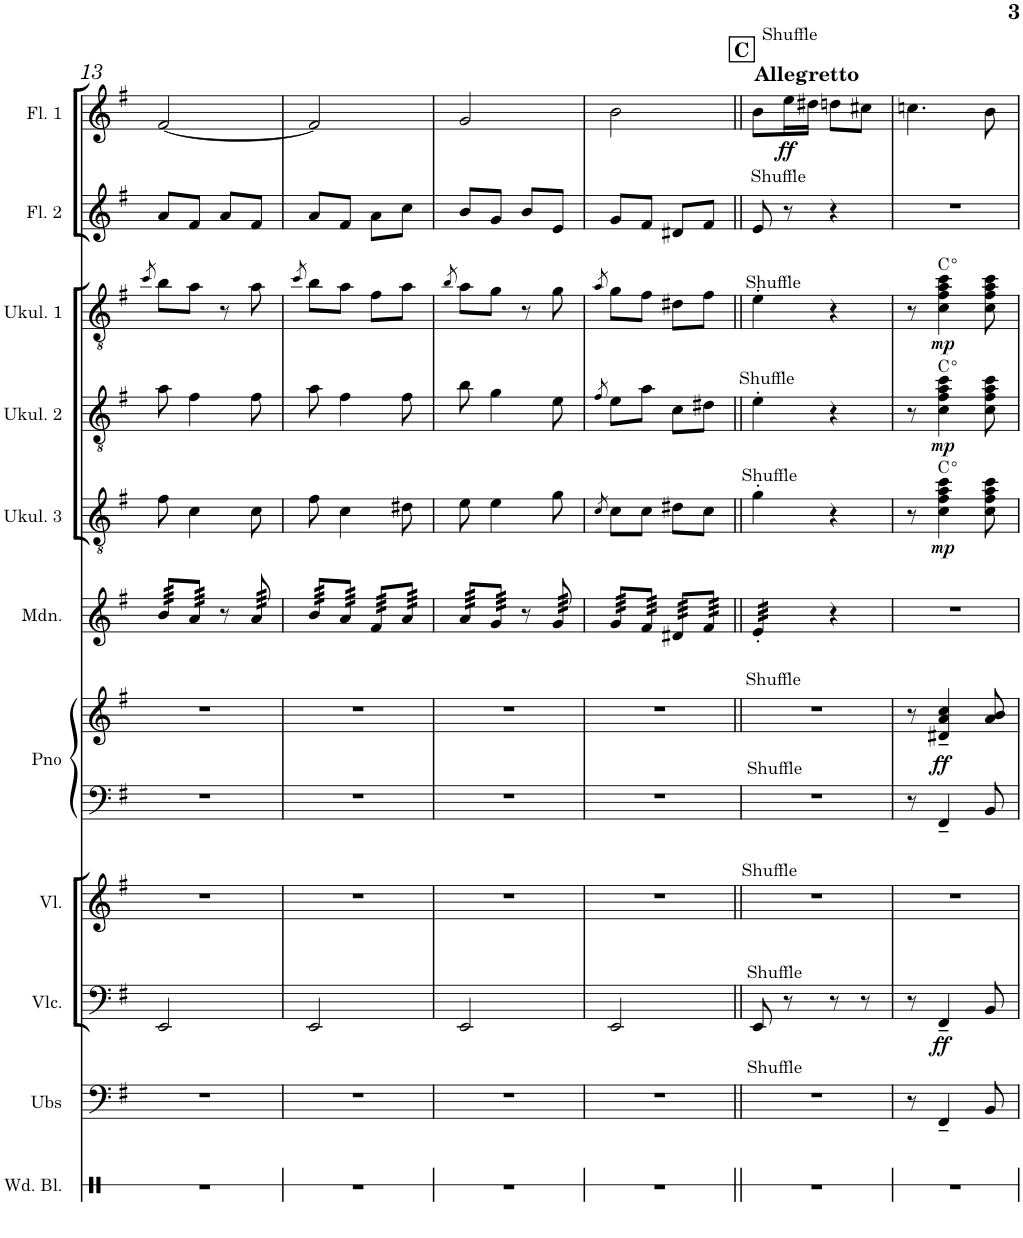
**kern	**kern	**kern	**dynam	**kern	**kern	**kern	**dynam	**kern	**kern	**dynam	**harte	**kern	**dynam	**harte	**kern	**dynam	**harte	**kern	**kern	**dynam
*part11	*part10	*part9	*part9	*part8	*part7	*part7	*part7	*part6	*part5	*part5	*part5	*part4	*part4	*part4	*part3	*part3	*part3	*part2	*part1	*part1
*staff12	*staff11	*staff10	*staff10	*staff9	*staff8	*staff7	*staff7/8	*staff6	*staff5	*staff5	*	*staff4	*staff4	*	*staff3	*staff3	*	*staff2	*staff1	*staff1
*I"Wood Blocks	*I"UkuBass	*I"Violoncelle	*	*I"Violon	*I"Piano	*	*	*I"Mandoline	*I"Ukulélé 3	*	*	*I"Ukulélé 2	*	*	*I"Ukulélé 1	*	*	*I"Flûte 2	*I"Flûte 1	*
*I'Wd. Bl.	*I'Ubs	*I'Vlc.	*	*I'Vl.	*I'Pno	*	*	*I'Mdn.	*I'Ukul. 3	*	*	*I'Ukul. 2	*	*	*I'Ukul. 1	*	*	*I'Fl. 2	*I'Fl. 1	*
!!LO:PB:g=z
*clefX	*clefF4	*clefF4	*	*clefG2	*clefF4	*clefG2	*	*clefG2	*clefGv2	*	*	*clefGv2	*	*	*clefGv2	*	*	*clefG2	*clefG2	*
*	*Trd7c12	*	*	*	*	*	*	*	*	*	*	*	*	*	*	*	*	*	*	*
*k[]	*k[f#]	*k[f#]	*	*k[f#]	*k[f#]	*k[f#]	*	*k[f#]	*k[f#]	*	*	*k[f#]	*	*	*k[f#]	*	*	*k[f#]	*k[f#]	*
*	*e:	*e:	*	*e:	*e:	*e:	*	*e:	*e:	*	*	*e:	*	*	*e:	*	*	*e:	*e:	*
*M2/4	*M2/4	*M2/4	*	*M2/4	*M2/4	*M2/4	*	*M2/4	*M2/4	*	*	*M2/4	*	*	*M2/4	*	*	*M2/4	*M2/4	*
=13	=13	=13	=13	=13	=13	=13	=13	=13	=13	=13	=13	=13	=13	=13	=13	=13	=13	=13	=13	=13
.	.	.	.	.	.	.	.	.	.	.	.	.	.	.	8qcc/	.	.	.	.	.
*	*	*	*	*	*	*	*	*tremolo	*	*	*	*	*	*	*	*	*	*	*	*
2r	2r	2EE/	.	2r	2r	2r	.	64b/LLLL	8f#\	.	.	8a\	.	.	8b\L	.	.	8a/L	[2f#/	.
.	.	.	.	.	.	.	.	64b/	.	.	.	.	.	.	.	.	.	.	.	.
.	.	.	.	.	.	.	.	64b/	.	.	.	.	.	.	.	.	.	.	.	.
.	.	.	.	.	.	.	.	64b/	.	.	.	.	.	.	.	.	.	.	.	.
.	.	.	.	.	.	.	.	64b/	.	.	.	.	.	.	.	.	.	.	.	.
.	.	.	.	.	.	.	.	64b/	.	.	.	.	.	.	.	.	.	.	.	.
.	.	.	.	.	.	.	.	64b/	.	.	.	.	.	.	.	.	.	.	.	.
.	.	.	.	.	.	.	.	64b/	.	.	.	.	.	.	.	.	.	.	.	.
.	.	.	.	.	.	.	.	64a/	4c\	.	.	4f#\	.	.	8a\J	.	.	8f#/J	.	.
.	.	.	.	.	.	.	.	64a/	.	.	.	.	.	.	.	.	.	.	.	.
.	.	.	.	.	.	.	.	64a/	.	.	.	.	.	.	.	.	.	.	.	.
.	.	.	.	.	.	.	.	64a/	.	.	.	.	.	.	.	.	.	.	.	.
.	.	.	.	.	.	.	.	64a/	.	.	.	.	.	.	.	.	.	.	.	.
.	.	.	.	.	.	.	.	64a/	.	.	.	.	.	.	.	.	.	.	.	.
.	.	.	.	.	.	.	.	64a/	.	.	.	.	.	.	.	.	.	.	.	.
.	.	.	.	.	.	.	.	64a/JJJJ	.	.	.	.	.	.	.	.	.	.	.	.
.	.	.	.	.	.	.	.	8r	.	.	.	.	.	.	8r	.	.	8a/L	.	.
.	.	.	.	.	.	.	.	64a/	8c\	.	.	8f#\	.	.	8a\	.	.	8f#/J	.	.
.	.	.	.	.	.	.	.	64a/	.	.	.	.	.	.	.	.	.	.	.	.
.	.	.	.	.	.	.	.	64a/	.	.	.	.	.	.	.	.	.	.	.	.
.	.	.	.	.	.	.	.	64a/	.	.	.	.	.	.	.	.	.	.	.	.
.	.	.	.	.	.	.	.	64a/	.	.	.	.	.	.	.	.	.	.	.	.
.	.	.	.	.	.	.	.	64a/	.	.	.	.	.	.	.	.	.	.	.	.
.	.	.	.	.	.	.	.	64a/	.	.	.	.	.	.	.	.	.	.	.	.
.	.	.	.	.	.	.	.	64a/	.	.	.	.	.	.	.	.	.	.	.	.
=14	=14	=14	=14	=14	=14	=14	=14	=14	=14	=14	=14	=14	=14	=14	=14	=14	=14	=14	=14	=14
.	.	.	.	.	.	.	.	.	.	.	.	.	.	.	8qcc/	.	.	.	.	.
2r	2r	2EE/	.	2r	2r	2r	.	64b/LLLL	8f#\	.	.	8a\	.	.	8b\L	.	.	8a/L	2f#/]	.
.	.	.	.	.	.	.	.	64b/	.	.	.	.	.	.	.	.	.	.	.	.
.	.	.	.	.	.	.	.	64b/	.	.	.	.	.	.	.	.	.	.	.	.
.	.	.	.	.	.	.	.	64b/	.	.	.	.	.	.	.	.	.	.	.	.
.	.	.	.	.	.	.	.	64b/	.	.	.	.	.	.	.	.	.	.	.	.
.	.	.	.	.	.	.	.	64b/	.	.	.	.	.	.	.	.	.	.	.	.
.	.	.	.	.	.	.	.	64b/	.	.	.	.	.	.	.	.	.	.	.	.
.	.	.	.	.	.	.	.	64b/	.	.	.	.	.	.	.	.	.	.	.	.
.	.	.	.	.	.	.	.	64a/	4c\	.	.	4f#\	.	.	8a\J	.	.	8f#/J	.	.
.	.	.	.	.	.	.	.	64a/	.	.	.	.	.	.	.	.	.	.	.	.
.	.	.	.	.	.	.	.	64a/	.	.	.	.	.	.	.	.	.	.	.	.
.	.	.	.	.	.	.	.	64a/	.	.	.	.	.	.	.	.	.	.	.	.
.	.	.	.	.	.	.	.	64a/	.	.	.	.	.	.	.	.	.	.	.	.
.	.	.	.	.	.	.	.	64a/	.	.	.	.	.	.	.	.	.	.	.	.
.	.	.	.	.	.	.	.	64a/	.	.	.	.	.	.	.	.	.	.	.	.
.	.	.	.	.	.	.	.	64a/JJJJ	.	.	.	.	.	.	.	.	.	.	.	.
.	.	.	.	.	.	.	.	64f#/LLLL	.	.	.	.	.	.	8f#\L	.	.	8a\L	.	.
.	.	.	.	.	.	.	.	64f#/	.	.	.	.	.	.	.	.	.	.	.	.
.	.	.	.	.	.	.	.	64f#/	.	.	.	.	.	.	.	.	.	.	.	.
.	.	.	.	.	.	.	.	64f#/	.	.	.	.	.	.	.	.	.	.	.	.
.	.	.	.	.	.	.	.	64f#/	.	.	.	.	.	.	.	.	.	.	.	.
.	.	.	.	.	.	.	.	64f#/	.	.	.	.	.	.	.	.	.	.	.	.
.	.	.	.	.	.	.	.	64f#/	.	.	.	.	.	.	.	.	.	.	.	.
.	.	.	.	.	.	.	.	64f#/	.	.	.	.	.	.	.	.	.	.	.	.
.	.	.	.	.	.	.	.	64a/	8d#X\	.	.	8f#\	.	.	8a\J	.	.	8cc\J	.	.
.	.	.	.	.	.	.	.	64a/	.	.	.	.	.	.	.	.	.	.	.	.
.	.	.	.	.	.	.	.	64a/	.	.	.	.	.	.	.	.	.	.	.	.
.	.	.	.	.	.	.	.	64a/	.	.	.	.	.	.	.	.	.	.	.	.
.	.	.	.	.	.	.	.	64a/	.	.	.	.	.	.	.	.	.	.	.	.
.	.	.	.	.	.	.	.	64a/	.	.	.	.	.	.	.	.	.	.	.	.
.	.	.	.	.	.	.	.	64a/	.	.	.	.	.	.	.	.	.	.	.	.
.	.	.	.	.	.	.	.	64a/JJJJ	.	.	.	.	.	.	.	.	.	.	.	.
=15	=15	=15	=15	=15	=15	=15	=15	=15	=15	=15	=15	=15	=15	=15	=15	=15	=15	=15	=15	=15
.	.	.	.	.	.	.	.	.	.	.	.	.	.	.	8qb/	.	.	.	.	.
2r	2r	2EE/	.	2r	2r	2r	.	64a/LLLL	8e\	.	.	8b\	.	.	8a\L	.	.	8b/L	2g/	.
.	.	.	.	.	.	.	.	64a/	.	.	.	.	.	.	.	.	.	.	.	.
.	.	.	.	.	.	.	.	64a/	.	.	.	.	.	.	.	.	.	.	.	.
.	.	.	.	.	.	.	.	64a/	.	.	.	.	.	.	.	.	.	.	.	.
.	.	.	.	.	.	.	.	64a/	.	.	.	.	.	.	.	.	.	.	.	.
.	.	.	.	.	.	.	.	64a/	.	.	.	.	.	.	.	.	.	.	.	.
.	.	.	.	.	.	.	.	64a/	.	.	.	.	.	.	.	.	.	.	.	.
.	.	.	.	.	.	.	.	64a/	.	.	.	.	.	.	.	.	.	.	.	.
.	.	.	.	.	.	.	.	64g/	4e\	.	.	4g\	.	.	8g\J	.	.	8g/J	.	.
.	.	.	.	.	.	.	.	64g/	.	.	.	.	.	.	.	.	.	.	.	.
.	.	.	.	.	.	.	.	64g/	.	.	.	.	.	.	.	.	.	.	.	.
.	.	.	.	.	.	.	.	64g/	.	.	.	.	.	.	.	.	.	.	.	.
.	.	.	.	.	.	.	.	64g/	.	.	.	.	.	.	.	.	.	.	.	.
.	.	.	.	.	.	.	.	64g/	.	.	.	.	.	.	.	.	.	.	.	.
.	.	.	.	.	.	.	.	64g/	.	.	.	.	.	.	.	.	.	.	.	.
.	.	.	.	.	.	.	.	64g/JJJJ	.	.	.	.	.	.	.	.	.	.	.	.
.	.	.	.	.	.	.	.	8r	.	.	.	.	.	.	8r	.	.	8b/L	.	.
.	.	.	.	.	.	.	.	64g/	8g\	.	.	8e\	.	.	8g\	.	.	8e/J	.	.
.	.	.	.	.	.	.	.	64g/	.	.	.	.	.	.	.	.	.	.	.	.
.	.	.	.	.	.	.	.	64g/	.	.	.	.	.	.	.	.	.	.	.	.
.	.	.	.	.	.	.	.	64g/	.	.	.	.	.	.	.	.	.	.	.	.
.	.	.	.	.	.	.	.	64g/	.	.	.	.	.	.	.	.	.	.	.	.
.	.	.	.	.	.	.	.	64g/	.	.	.	.	.	.	.	.	.	.	.	.
.	.	.	.	.	.	.	.	64g/	.	.	.	.	.	.	.	.	.	.	.	.
.	.	.	.	.	.	.	.	64g/	.	.	.	.	.	.	.	.	.	.	.	.
=16	=16	=16	=16	=16	=16	=16	=16	=16	=16	=16	=16	=16	=16	=16	=16	=16	=16	=16	=16	=16
.	.	.	.	.	.	.	.	.	8qc/	.	.	8qf#/	.	.	8qa/	.	.	.	.	.
2r	2r	2EE/	.	2r	2r	2r	.	64g/LLLL	8c\L	.	.	8e\L	.	.	8g\L	.	.	8g/L	2b\	.
.	.	.	.	.	.	.	.	64g/	.	.	.	.	.	.	.	.	.	.	.	.
.	.	.	.	.	.	.	.	64g/	.	.	.	.	.	.	.	.	.	.	.	.
.	.	.	.	.	.	.	.	64g/	.	.	.	.	.	.	.	.	.	.	.	.
.	.	.	.	.	.	.	.	64g/	.	.	.	.	.	.	.	.	.	.	.	.
.	.	.	.	.	.	.	.	64g/	.	.	.	.	.	.	.	.	.	.	.	.
.	.	.	.	.	.	.	.	64g/	.	.	.	.	.	.	.	.	.	.	.	.
.	.	.	.	.	.	.	.	64g/	.	.	.	.	.	.	.	.	.	.	.	.
.	.	.	.	.	.	.	.	64f#/	8c\J	.	.	8a\J	.	.	8f#\J	.	.	8f#/J	.	.
.	.	.	.	.	.	.	.	64f#/	.	.	.	.	.	.	.	.	.	.	.	.
.	.	.	.	.	.	.	.	64f#/	.	.	.	.	.	.	.	.	.	.	.	.
.	.	.	.	.	.	.	.	64f#/	.	.	.	.	.	.	.	.	.	.	.	.
.	.	.	.	.	.	.	.	64f#/	.	.	.	.	.	.	.	.	.	.	.	.
.	.	.	.	.	.	.	.	64f#/	.	.	.	.	.	.	.	.	.	.	.	.
.	.	.	.	.	.	.	.	64f#/	.	.	.	.	.	.	.	.	.	.	.	.
.	.	.	.	.	.	.	.	64f#/JJJJ	.	.	.	.	.	.	.	.	.	.	.	.
.	.	.	.	.	.	.	.	64d#X/LLLL	8d#X\L	.	.	8c\L	.	.	8d#X\L	.	.	8d#X/L	.	.
.	.	.	.	.	.	.	.	64d#X/	.	.	.	.	.	.	.	.	.	.	.	.
.	.	.	.	.	.	.	.	64d#X/	.	.	.	.	.	.	.	.	.	.	.	.
.	.	.	.	.	.	.	.	64d#X/	.	.	.	.	.	.	.	.	.	.	.	.
.	.	.	.	.	.	.	.	64d#X/	.	.	.	.	.	.	.	.	.	.	.	.
.	.	.	.	.	.	.	.	64d#X/	.	.	.	.	.	.	.	.	.	.	.	.
.	.	.	.	.	.	.	.	64d#X/	.	.	.	.	.	.	.	.	.	.	.	.
.	.	.	.	.	.	.	.	64d#X/	.	.	.	.	.	.	.	.	.	.	.	.
.	.	.	.	.	.	.	.	64f#/	8c\J	.	.	8d#X\J	.	.	8f#\J	.	.	8f#/J	.	.
.	.	.	.	.	.	.	.	64f#/	.	.	.	.	.	.	.	.	.	.	.	.
.	.	.	.	.	.	.	.	64f#/	.	.	.	.	.	.	.	.	.	.	.	.
.	.	.	.	.	.	.	.	64f#/	.	.	.	.	.	.	.	.	.	.	.	.
.	.	.	.	.	.	.	.	64f#/	.	.	.	.	.	.	.	.	.	.	.	.
.	.	.	.	.	.	.	.	64f#/	.	.	.	.	.	.	.	.	.	.	.	.
.	.	.	.	.	.	.	.	64f#/	.	.	.	.	.	.	.	.	.	.	.	.
.	.	.	.	.	.	.	.	64f#/JJJJ	.	.	.	.	.	.	.	.	.	.	.	.
=17||	=17||	=17||	=17||	=17||	=17||	=17||	=17||	=17||	=17||	=17||	=17||	=17||	=17||	=17||	=17||	=17||	=17||	=17||	=17||	=17||
!!LO:REH:place=s1:a:B:cj:fs=12:t=C
!	!	!	!	!	!	!	!	!	!	!	!	!	!	!	!	!	!	!	!LO:TX:a:B:t=Allegretto	!
!	!	!	!	!	!	!	!	!	!	!	!	!	!	!	!	!	!	!	!LO:TX:a:t=Shuffle	!
!	!	!	!	!	!	!	!	!	!	!	!	!	!	!	!	!	!	!LO:TX:a:t=Shuffle	!	!
!	!	!	!	!	!	!	!	!	!	!	!	!	!	!	!LO:TX:a:t=Shuffle	!	!	!	!	!
!	!	!	!	!	!	!	!	!	!	!	!	!LO:TX:a:t=Shuffle	!	!	!	!	!	!	!	!
!	!	!	!	!	!	!	!	!	!LO:TX:a:t=Shuffle	!	!	!	!	!	!	!	!	!	!	!
!	!	!	!	!	!	!LO:TX:a:t=Shuffle	!	!	!	!	!	!	!	!	!	!	!	!	!	!
!	!	!	!	!	!LO:TX:a:t=Shuffle	!	!	!	!	!	!	!	!	!	!	!	!	!	!	!
!	!	!	!	!LO:TX:a:t=Shuffle	!	!	!	!	!	!	!	!	!	!	!	!	!	!	!	!
!	!	!LO:TX:a:t=Shuffle	!	!	!	!	!	!	!	!	!	!	!	!	!	!	!	!	!	!
!	!LO:TX:a:t=Shuffle	!	!	!	!	!	!	!	!	!	!	!	!	!	!	!	!	!	!	!
2r	2r	8EE/	.	2r	2r	2r	.	32e'/LLL	4g'\	.	.	4e'\	.	.	4e'\	.	.	8e/	8b\L	.
.	.	.	.	.	.	.	.	32e'/	.	.	.	.	.	.	.	.	.	.	.	.
.	.	.	.	.	.	.	.	32e'/	.	.	.	.	.	.	.	.	.	.	.	.
.	.	.	.	.	.	.	.	32e'/	.	.	.	.	.	.	.	.	.	.	.	.
!	!	!	!	!	!	!	!	!	!	!	!	!	!	!	!	!	!	!	!	!LO:DY:b
.	.	8r	.	.	.	.	.	32e'/	.	.	.	.	.	.	.	.	.	8r	16ee\L	ff
.	.	.	.	.	.	.	.	32e'/	.	.	.	.	.	.	.	.	.	.	.	.
.	.	.	.	.	.	.	.	32e'/	.	.	.	.	.	.	.	.	.	.	16dd#X\JJ	.
.	.	.	.	.	.	.	.	32e'/JJJ	.	.	.	.	.	.	.	.	.	.	.	.
*	*	*	*	*	*	*	*	*Xtremolo	*	*	*	*	*	*	*	*	*	*	*	*
.	.	8r	.	.	.	.	.	4r	4r	.	.	4r	.	.	4r	.	.	4r	8ddn\L	.
.	.	8r	.	.	.	.	.	.	.	.	.	.	.	.	.	.	.	.	8cc#X\J	.
=18	=18	=18	=18	=18	=18	=18	=18	=18	=18	=18	=18	=18	=18	=18	=18	=18	=18	=18	=18	=18
2r	8r	8r	.	2r	8r	8r	.	2r	8r	.	.	8r	.	.	8r	.	.	2r	4.ccn\	.
!	!	!	!LO:DY:b	!	!	!	!LO:DY:b	!	!	!LO:DY:b	!LO:H:kt=°	!	!LO:DY:b	!LO:H:kt=°	!	!LO:DY:b	!LO:H:kt=°	!	!	!
.	4FF#~/	4FF#~/	ff	.	4FF#~/	4d#X/~ 4a/~ 4cc/~	ff	.	4c\ 4f#\ 4a\ 4cc\	mp	.	4c\ 4f#\ 4a\ 4cc\	mp	.	4c\ 4f#\ 4a\ 4cc\	mp	.	.	.	.
.	8BB/	8BB/	.	.	8BB/	8a/ 8b/	.	.	8c\ 8f#\ 8a\ 8cc\	.	.	8c\ 8f#\ 8a\ 8cc\	.	.	8c\ 8f#\ 8a\ 8cc\	.	.	.	8b\	.
=	=	=	=	=	=	=	=	=	=	=	=	=	=	=	=	=	=	=	=	=
*-	*-	*-	*-	*-	*-	*-	*-	*-	*-	*-	*-	*-	*-	*-	*-	*-	*-	*-	*-	*-
